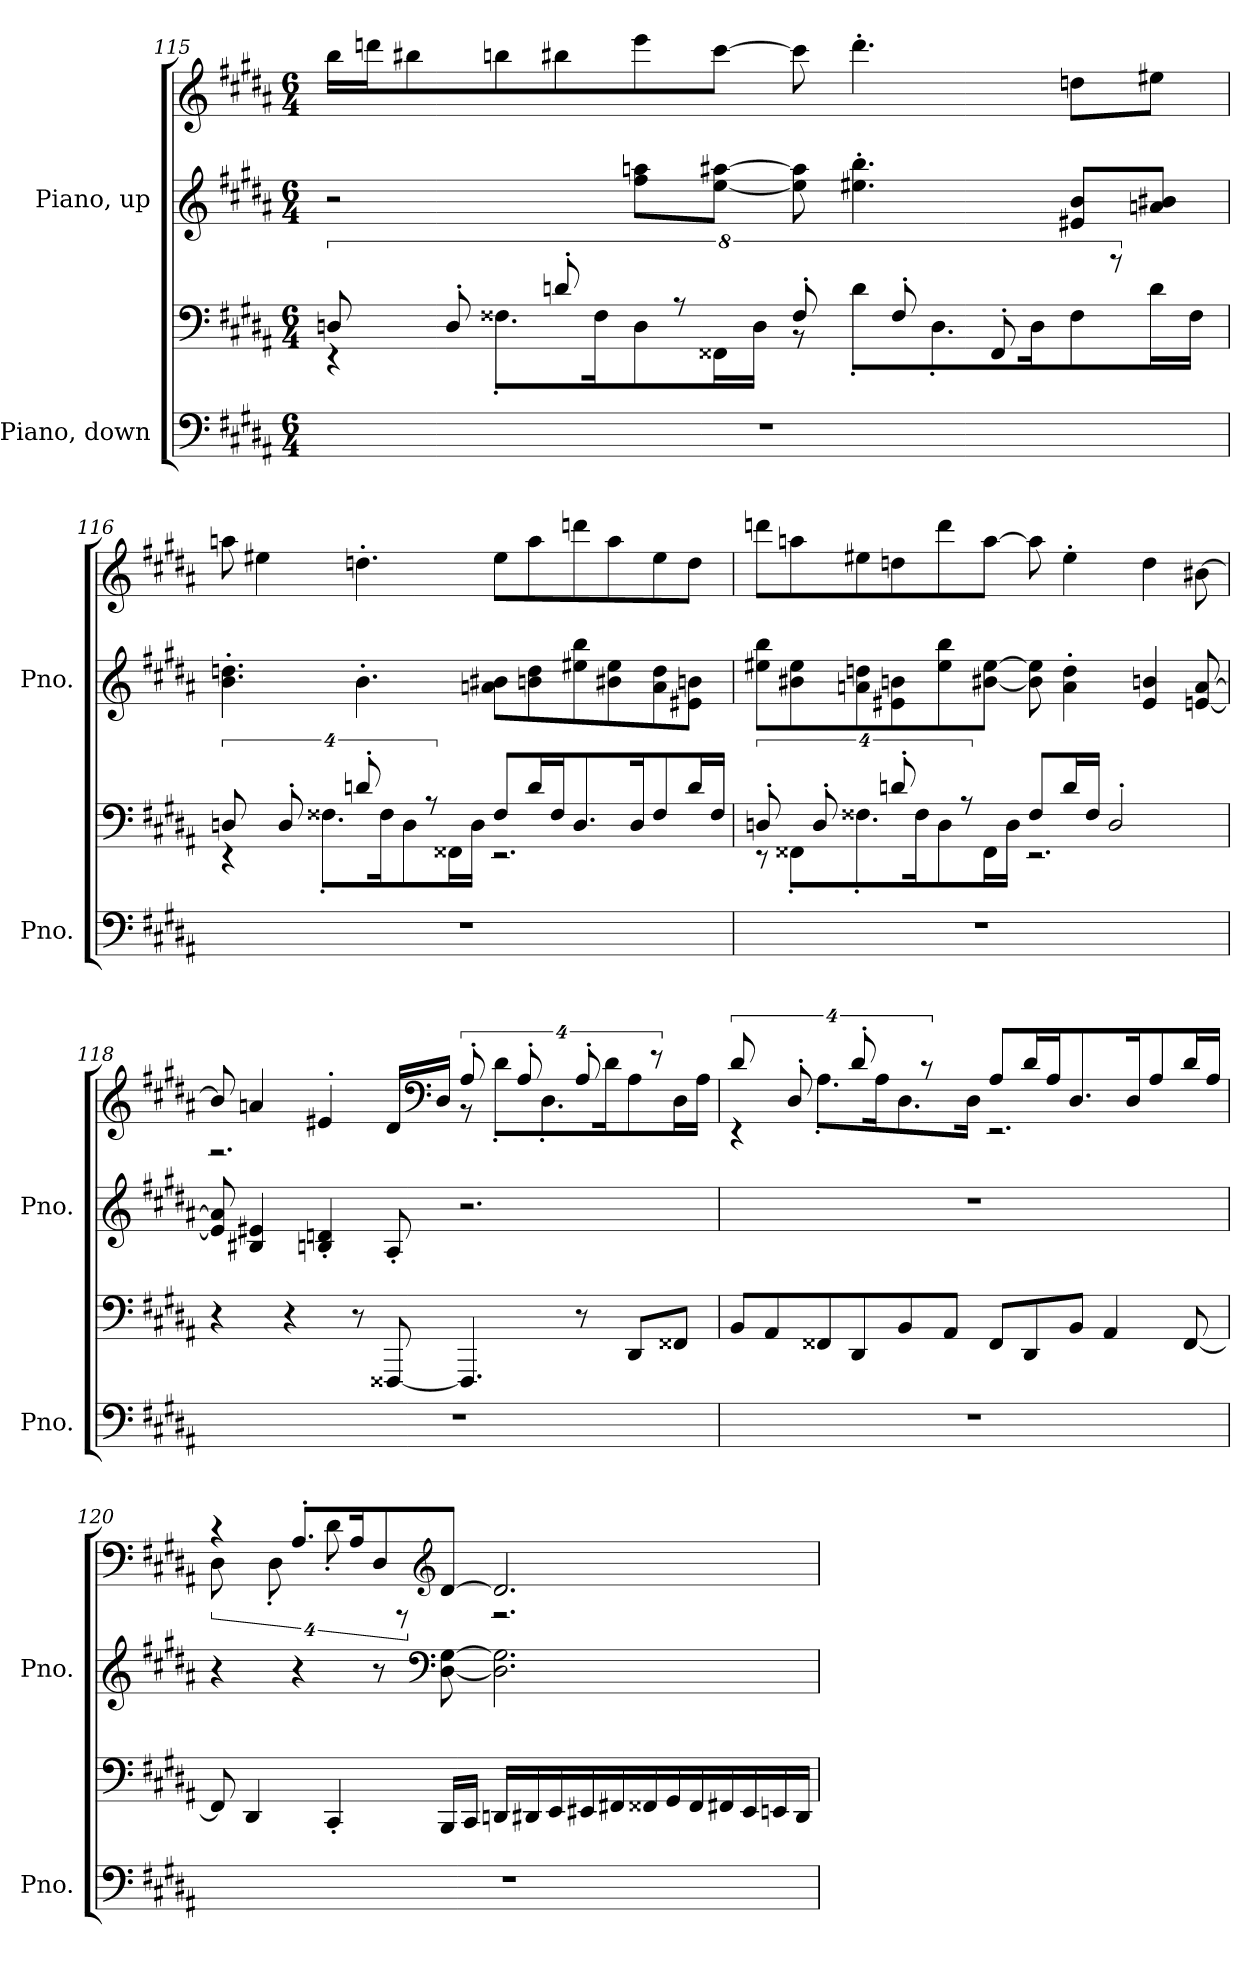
**kern	**kern	**kern	**kern
*part2	*part2	*part1	*part1
*staff4	*staff3	*staff2	*staff1
*I"Piano, down	*	*I"Piano, up	*
*I'Pno.	*	*I'Pno.	*
!!LO:PB:g=z
*clefF4	*clefF4	*clefG2	*clefG2
*k[f#c#g#d#a#]	*k[f#c#g#d#a#]	*k[f#c#g#d#a#]	*k[f#c#g#d#a#]
*M6/4	*M6/4	*M6/4	*M6/4
=115	=115	=115	=115
*	*^	*	*
1.r	16%3Dn/	4r	2r	16bb\LL
.	.	.	.	16dddn\J
.	.	.	.	8bb#X\
.	16%3D'/	.	.	.
.	.	8.F##X'\L	.	8bbn\
.	16%3dn'/	.	.	8bb#X\
.	.	16F##\K	.	.
.	.	8D\	8ff#\ 8aan\L	8eee\
.	16%3r	.	.	.
.	.	16FF##X\L	[8ee\ [8aa#X\J	[8ccc#\J
.	.	16D\JJ	.	.
.	16%3F##'/	8r	8ee\] 8aa#\]	8ccc#\]
.	.	8d'\L	4.ee#X\' 4.bb\'	4.ddd'\
.	16%3F##'/	.	.	.
.	.	8.D'\	.	.
.	16%3FF##'/	.	.	.
.	.	16D\K	.	.
.	.	8F##\	8e#X/ 8b/L	8ddn\L
.	16%3r	.	.	.
.	.	16d\L	8an/ 8b#X/J	8ee#X\J
.	.	16F##\JJ	.	.
!!LO:LB:g=z
=116	=116	=116	=116	=116
1.r	16%3Dn/	4r	4.b\' 4.ddn\'	8aan\
.	.	.	.	4ee#X\
.	16%3D'/	.	.	.
.	.	8.F##X'\L	.	.
.	16%3dn'/	.	4.b'\	4.ddn'\
.	.	16F##\K	.	.
.	.	8D\	.	.
.	16%3r	.	.	.
.	.	16FF##X\L	.	.
.	.	16D\JJ	.	.
.	8F##/L	2.r	8an\ 8b#X\L	8ee#\L
.	16d/L	.	8bn\ 8dd\	8aa\
.	16F##/J	.	.	.
.	8.D/	.	8ee#X\ 8bb\	8dddn\
.	.	.	8b#X\ 8ee#\	8aa\
.	16D/K	.	.	.
.	8F##/	.	8a\ 8dd\	8ee#\
.	16d/L	.	8e#X\ 8bn\J	8dd\J
.	16F##/JJ	.	.	.
!!LO:LB:g=z
=117	=117	=117	=117	=117
1.r	16%3Dn'/	8r	8ee#X\ 8bb\L	8dddn\L
.	.	8FF##X'\L	8b#X\ 8ee#\	8aan\
.	16%3D'/	.	.	.
.	.	8.F##X'\	8an\ 8ddn\	8ee#X\
.	16%3dn'/	.	8e#X\ 8bn\	8ddn\
.	.	16F##\K	.	.
.	.	8D\	8ee#\ 8bb\	8ddd\
.	16%3r	.	.	.
.	.	16FF##\L	[8b#X\ [8ee#\J	[8aa\J
.	.	16D\JJ	.	.
.	8F##/L	2.r	8b#\] 8ee#\]	8aa\]
.	16d/L	.	4a\' 4dd\'	4ee#'\
.	16F##/JJ	.	.	.
.	2D'/	.	.	.
.	.	.	4e#/ 4bn/	4dd\
.	.	.	[8en/ [8a/	[8b#X\
*	*v	*v	*	*
!!LO:PB:g=z
=118	=118	=118	=118
*	*	*	*^
1.r	4r	8e/] 8a/]	8b#/]	2.r
.	.	4B#X/ 4e#X/	4an/	.
.	4r	.	.	.
.	.	4Bn/' 4dn/'	4e#X'/	.
.	8r	.	.	.
.	[8FFF##X/	8A#'/	16d#/LL	.
*	*	*	*clefF4	*
.	.	.	16D#/JJ	.
.	4.FFF##/]	2.r	16%3A#'/	8r
.	.	.	.	8d#'\L
.	.	.	16%3A#'/	.
.	.	.	.	8.D#'\
.	8r	.	16%3A#'/	.
.	.	.	.	16d#\K
.	8DD#/L	.	.	8A#\
.	.	.	16%3r	.
.	8FF##X/J	.	.	16D#\L
.	.	.	.	16A#\JJ
=119	=119	=119	=119	=119
1.r	8BB/L	1.r	16%3d#/	4r
.	8AA#/	.	.	.
.	.	.	16%3D#'/	.
.	8FF##X/	.	.	8.A#'\L
.	8DD#/	.	16%3d#'/	.
.	.	.	.	16A#\K
.	8BB/	.	.	8.D#\
.	.	.	16%3r	.
.	8AA#/J	.	.	.
.	.	.	.	16D#\Jk
.	8FF##/L	.	8A#/L	2.r
.	8DD#/	.	16d#/L	.
.	.	.	16A#/J	.
.	8BB/J	.	8.D#/	.
.	4AA#/	.	.	.
.	.	.	16D#/K	.
.	.	.	8A#/	.
.	[8FF##/	.	16d#/L	.
.	.	.	16A#/JJ	.
!!LO:LB:g=z	!!
=120	=120	=120	=120	=120
1.r	8FF##/]	4r	4r	16%3D#\
.	4DD#/	.	.	.
.	.	.	.	16%3D#'\
.	.	4r	8.A#'/L	.
.	4CC#'/	.	.	16%3d#'\
.	.	.	16A#/K	.
.	.	8r	8D#/	.
.	.	.	.	16%3r
*	*	*clefF4	*clefG2	*
.	16BBB/LL	[8D#\ [8G#\	[8d#/J	.
.	16CC#/JJ	.	.	.
.	16DDn/LL	2.D#\] 2.G#\]	2.d#/]	2.r
.	16DD#X/	.	.	.
.	16EE/	.	.	.
.	16EE#X/	.	.	.
.	16FF#X/	.	.	.
.	16FF##X/	.	.	.
.	16GG#/	.	.	.
.	16FF##/	.	.	.
.	16FF#X/	.	.	.
.	16EE#/	.	.	.
.	16EEn/	.	.	.
.	16DD#/JJ	.	.	.
*	*	*	*v	*v
=	=	=	=
*-	*-	*-	*-
